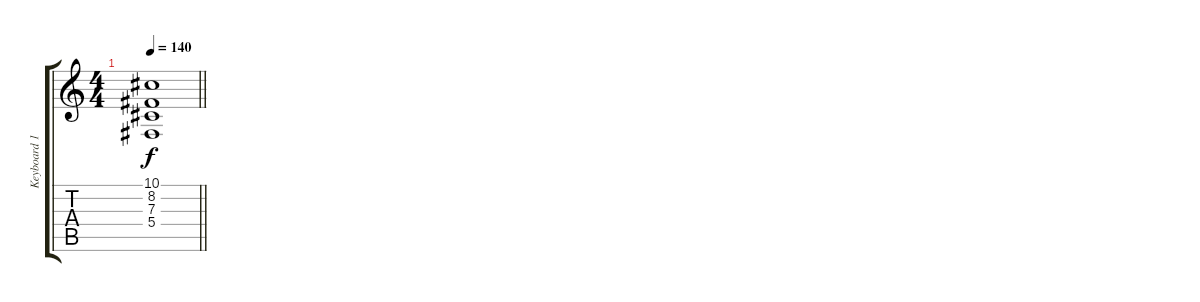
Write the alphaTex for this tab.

\track ("Keyboard 1" "Keyboard 1") {instrument stringensemble1}
\staff {score tabs}
\tuning (Eb4 Bb3 Gb3 Db3 Ab2 Eb2) {hide}
\ts (4 4)
\tempo 140
\clef g2
\barLineRight lightlight
\ks c
(10.1{t} 8.2{t} 7.3{t} 5.4{t}).1{dy f}
